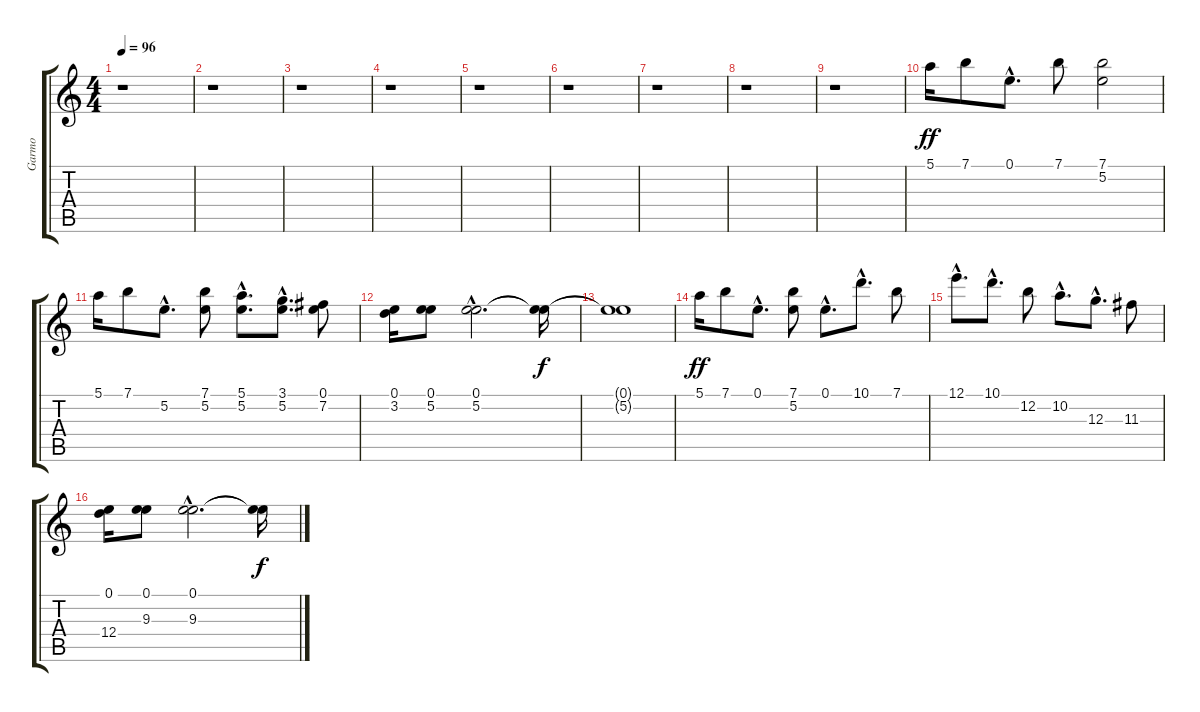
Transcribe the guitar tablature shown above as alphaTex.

\track ("Garmo" "Garmo") {instrument distortionguitar}
\staff {score tabs}
\tuning (E4 B3 G3 D3 A2 E2) {hide}
\ts (4 4)
\tempo 96
\clef g2
\ks c
r.1{dy ff} |
r.1 |
r.1 |
r.1 |
r.1 |
r.1 |
r.1 |
r.1 |
r.1 |
5.1.16 7.1.8 0.1{hac}.8{d} 7.1.8 (7.1 5.2).2 |
5.1.16 7.1.8 5.2{hac}.8{d} (7.1 5.2).8 (5.1{hac} 5.2{hac}).8{d} (3.1{hac} 5.2{hac}).8{d} (0.1 7.2).8 |
(0.1 3.2).16 (0.1 5.2).8 (0.1{hac} 5.2{hac}).2{d} (0.1{t} 5.2{t}).16{dy f} |
(0.1{t} 5.2{t}).1 |
5.1.16{dy ff} 7.1.8 0.1{hac}.8{d} (7.1 5.2).8 0.1{hac}.8{d} 10.1{hac}.8{d} 7.1.8 |
12.1{hac}.8{d} 10.1{hac}.8{d} 12.2.8 10.2{hac}.8{d} 12.3{hac}.8{d} 11.3.8 |
(0.1 12.4).16 (0.1 9.3).8 (0.1{hac} 9.3{hac}).2{d} (0.1{t} 9.3{t}).16{dy f}
